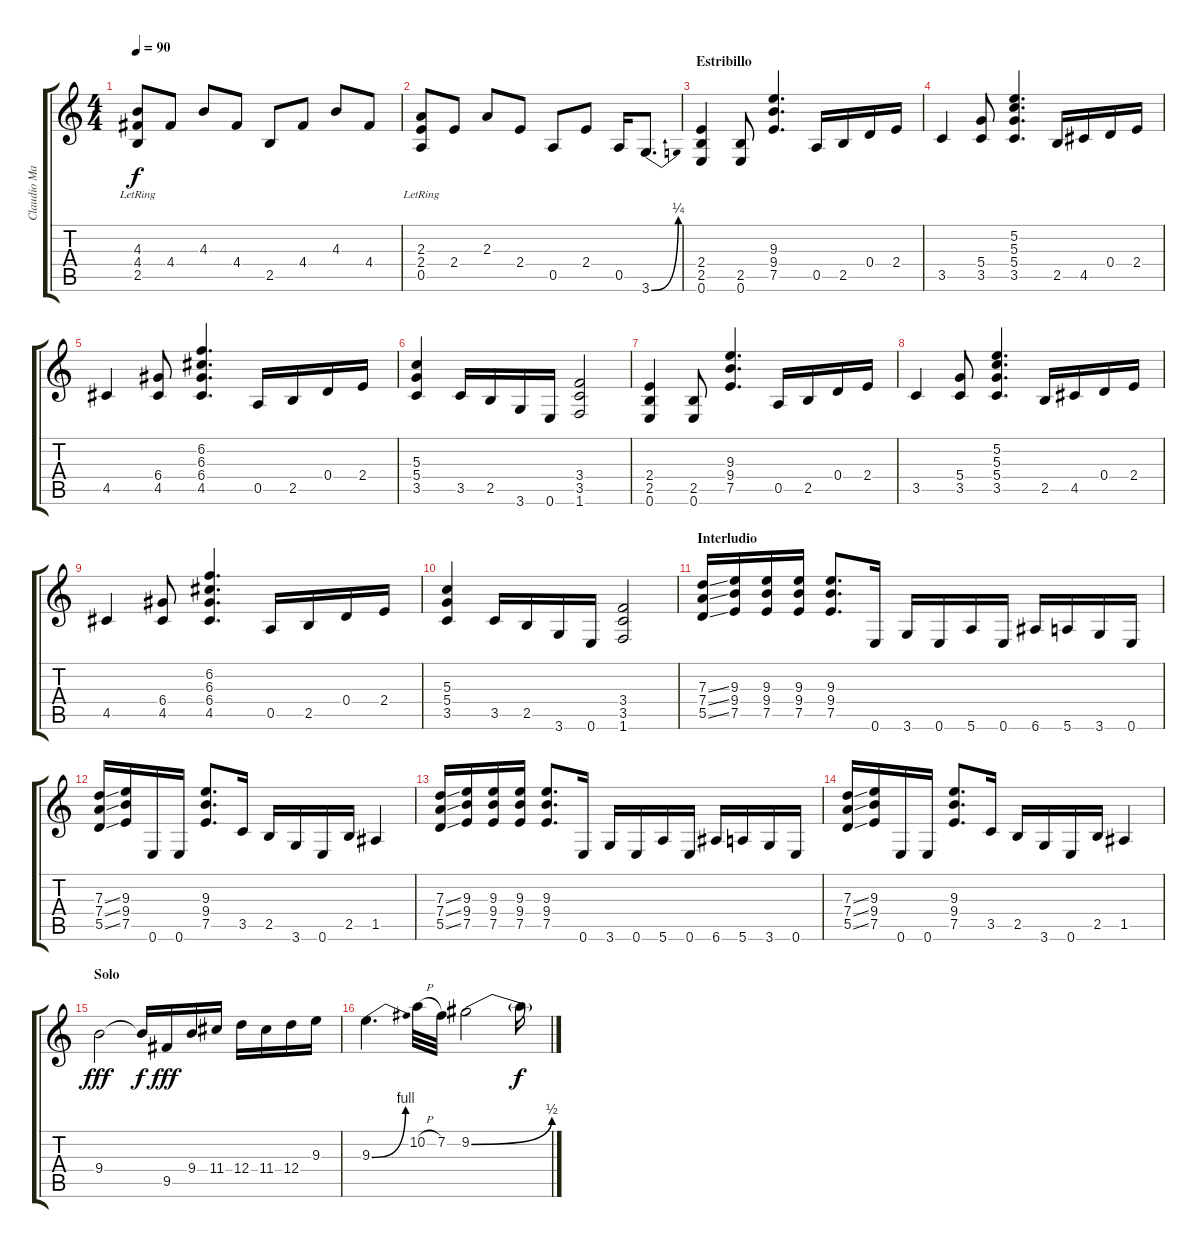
\track ("Claudio Marciello (Gtr 1)" "Claudio Ma") {instrument overdrivenguitar}
\staff {score tabs}
\tuning (E4 B3 G3 D3 A2 E2) {hide}
\ts (4 4)
\tempo 90
\clef g2
\ks c
(4.3{lr} 4.4{lr} 2.5{lr}).8{dy f} 4.4.8 4.3.8 4.4.8 2.5.8 4.4.8 4.3.8 4.4.8 |
(2.3{lr} 2.4{lr} 0.5{lr}).8 2.4.8 2.3.8 2.4.8 0.5.8 2.4.8 0.5.16 3.6{be (bend 0 0 60 1)}.8{d} |
\section ("" "Estribillo")
(2.4 2.5 0.6).4 (2.5 0.6).8 (9.3 9.4 7.5).4{d} 0.5.16 2.5.16 0.4.16 2.4.16 |
3.5.4 (5.4 3.5).8 (5.2 5.3 5.4 3.5).4{d} 2.5.16 4.5.16 0.4.16 2.4.16 |
4.5.4 (6.4 4.5).8 (6.2 6.3 6.4 4.5).4{d} 0.5.16 2.5.16 0.4.16 2.4.16 |
(5.3 5.4 3.5).4 3.5.16 2.5.16 3.6.16 0.6.16 (3.4 3.5 1.6).2 |
(2.4 2.5 0.6).4 (2.5 0.6).8 (9.3 9.4 7.5).4{d} 0.5.16 2.5.16 0.4.16 2.4.16 |
3.5.4 (5.4 3.5).8 (5.2 5.3 5.4 3.5).4{d} 2.5.16 4.5.16 0.4.16 2.4.16 |
4.5.4 (6.4 4.5).8 (6.2 6.3 6.4 4.5).4{d} 0.5.16 2.5.16 0.4.16 2.4.16 |
(5.3 5.4 3.5).4 3.5.16 2.5.16 3.6.16 0.6.16 (3.4 3.5 1.6).2 |
\section ("" "Interludio")
(7.3{ss} 7.4{ss} 5.5{ss}).16 (9.3 9.4 7.5).16 (9.3 9.4 7.5).16 (9.3 9.4 7.5).16 (9.3 9.4 7.5).8{d} 0.6.16 3.6.16 0.6.16 5.6.16 0.6.16 6.6.16 5.6.16 3.6.16 0.6.16 |
(7.3{ss} 7.4{ss} 5.5{ss}).16 (9.3 9.4 7.5).16 0.6.16 0.6.16 (9.3 9.4 7.5).8{d} 3.5.16 2.5.16 3.6.16 0.6.16 2.5.16 1.5.4 |
(7.3{ss} 7.4{ss} 5.5{ss}).16 (9.3 9.4 7.5).16 (9.3 9.4 7.5).16 (9.3 9.4 7.5).16 (9.3 9.4 7.5).8{d} 0.6.16 3.6.16 0.6.16 5.6.16 0.6.16 6.6.16 5.6.16 3.6.16 0.6.16 |
(7.3{ss} 7.4{ss} 5.5{ss}).16 (9.3 9.4 7.5).16 0.6.16 0.6.16 (9.3 9.4 7.5).8{d} 3.5.16 2.5.16 3.6.16 0.6.16 2.5.16 1.5.4 |
\section ("" "Solo")
9.4.2{dy fff} 9.4{t}.16{dy f} 9.5.16{dy fff} 9.4.16 11.4.16 12.4.16 11.4.16 12.4.16 9.3.16 |
9.3{be (bend 0 0 60 4)}.4{d} 10.2{h}.32 7.2.32 9.2{be (bend 0 0 60 2)}.2 9.2{t}.16{dy f}
